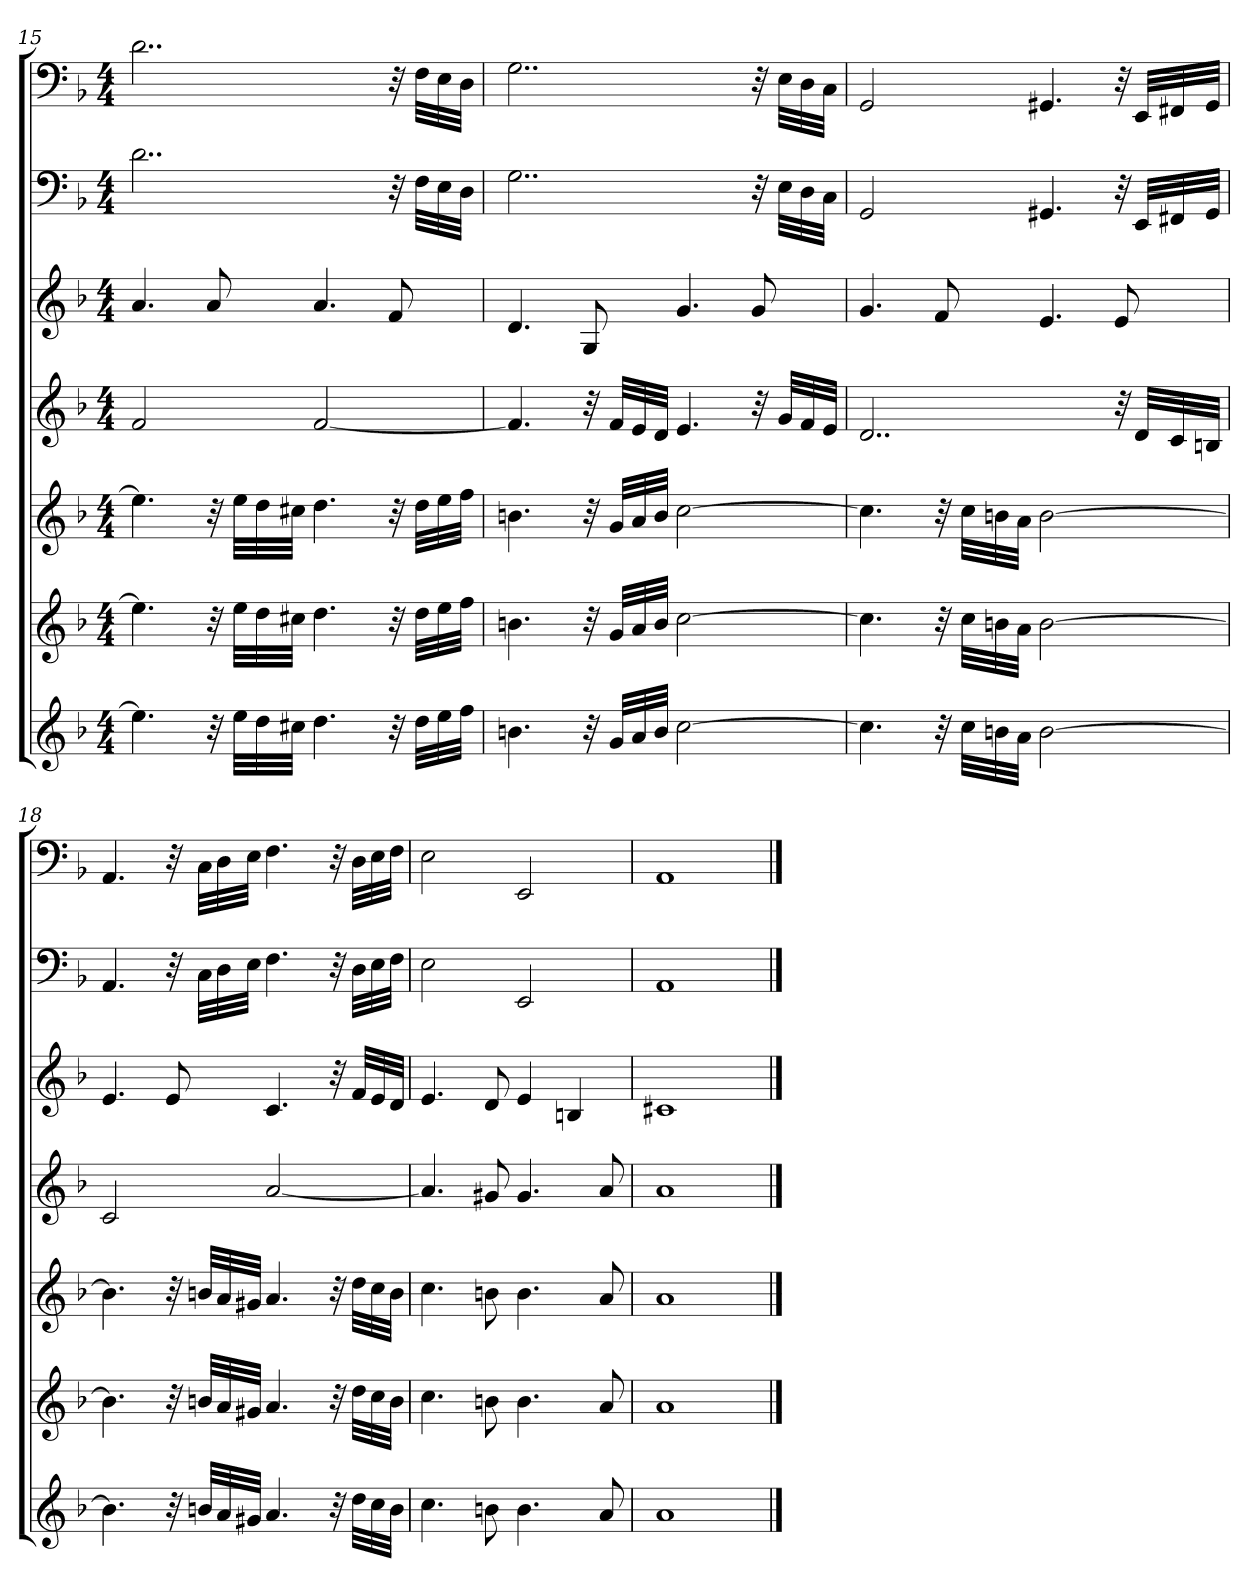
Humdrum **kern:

**kern	**kern	**kern	**kern	**kern	**kern	**kern
*part7	*part6	*part5	*part4	*part3	*part2	*part1
*staff7	*staff6	*staff5	*staff4	*staff3	*staff2	*staff1
*k[b-]	*k[b-]	*k[b-]	*k[b-]	*k[b-]	*k[b-]	*k[b-]
*d:	*d:	*d:	*d:	*d:	*d:	*d:
*M4/4	*M4/4	*M4/4	*M4/4	*M4/4	*M4/4	*M4/4
=15	=15	=15	=15	=15	=15	=15
4.ee]	4.ee]	4.ee]	2f	4.a	2..d	2..d
32r	32r	32r	.	8a	.	.
32eeLLL	32eeLLL	32eeLLL	.	.	.	.
32dd	32dd	32dd	.	.	.	.
32cc#XJJJ	32cc#XJJJ	32cc#XJJJ	.	.	.	.
4.dd	4.dd	4.dd	[2f	4.a	.	.
32r	32r	32r	.	8f	32r	32r
32ddLLL	32ddLLL	32ddLLL	.	.	32FLLL	32FLLL
32ee	32ee	32ee	.	.	32E	32E
32ffJJJ	32ffJJJ	32ffJJJ	.	.	32DJJJ	32DJJJ
=16	=16	=16	=16	=16	=16	=16
4.bn	4.bn	4.bn	4.f]	4.d	2..G	2..G
32r	32r	32r	32r	8G	.	.
32gLLL	32gLLL	32gLLL	32fLLL	.	.	.
32a	32a	32a	32e	.	.	.
32bJJJ	32bJJJ	32bJJJ	32dJJJ	.	.	.
[2cc	[2cc	[2cc	4.e	4.g	.	.
.	.	.	32r	8g	32r	32r
.	.	.	32gLLL	.	32ELLL	32ELLL
.	.	.	32f	.	32D	32D
.	.	.	32eJJJ	.	32CJJJ	32CJJJ
=17	=17	=17	=17	=17	=17	=17
4.cc]	4.cc]	4.cc]	2..d	4.g	2GG	2GG
32r	32r	32r	.	8f	.	.
32ccLLL	32ccLLL	32ccLLL	.	.	.	.
32bn	32bn	32bn	.	.	.	.
32aJJJ	32aJJJ	32aJJJ	.	.	.	.
[2b	[2b	[2b	.	4.e	4.GG#X	4.GG#X
.	.	.	32r	8e	32r	32r
.	.	.	32dLLL	.	32EELLL	32EELLL
.	.	.	32c	.	32FF#X	32FF#X
.	.	.	32BnJJJ	.	32GG#JJJ	32GG#JJJ
=18	=18	=18	=18	=18	=18	=18
4.b]	4.b]	4.b]	2c	4.e	4.AA	4.AA
32r	32r	32r	.	8e	32r	32r
32bnLLL	32bnLLL	32bnLLL	.	.	32CLLL	32CLLL
32a	32a	32a	.	.	32D	32D
32g#XJJJ	32g#XJJJ	32g#XJJJ	.	.	32EJJJ	32EJJJ
4.a	4.a	4.a	[2a	4.c	4.F	4.F
32r	32r	32r	.	32r	32r	32r
32ddLLL	32ddLLL	32ddLLL	.	32fLLL	32DLLL	32DLLL
32cc	32cc	32cc	.	32e	32E	32E
32bJJJ	32bJJJ	32bJJJ	.	32dJJJ	32FJJJ	32FJJJ
=19	=19	=19	=19	=19	=19	=19
4.cc	4.cc	4.cc	4.a]	4.e	2E	2E
8bn	8bn	8bn	8g#X	8d	.	.
4.b	4.b	4.b	4.g#	4e	2EE	2EE
.	.	.	.	4Bn	.	.
8a	8a	8a	8a	.	.	.
=20	=20	=20	=20	=20	=20	=20
1a	1a	1a	1a	1c#X	1AA	1AA
==	==	==	==	==	==	==
*-	*-	*-	*-	*-	*-	*-
